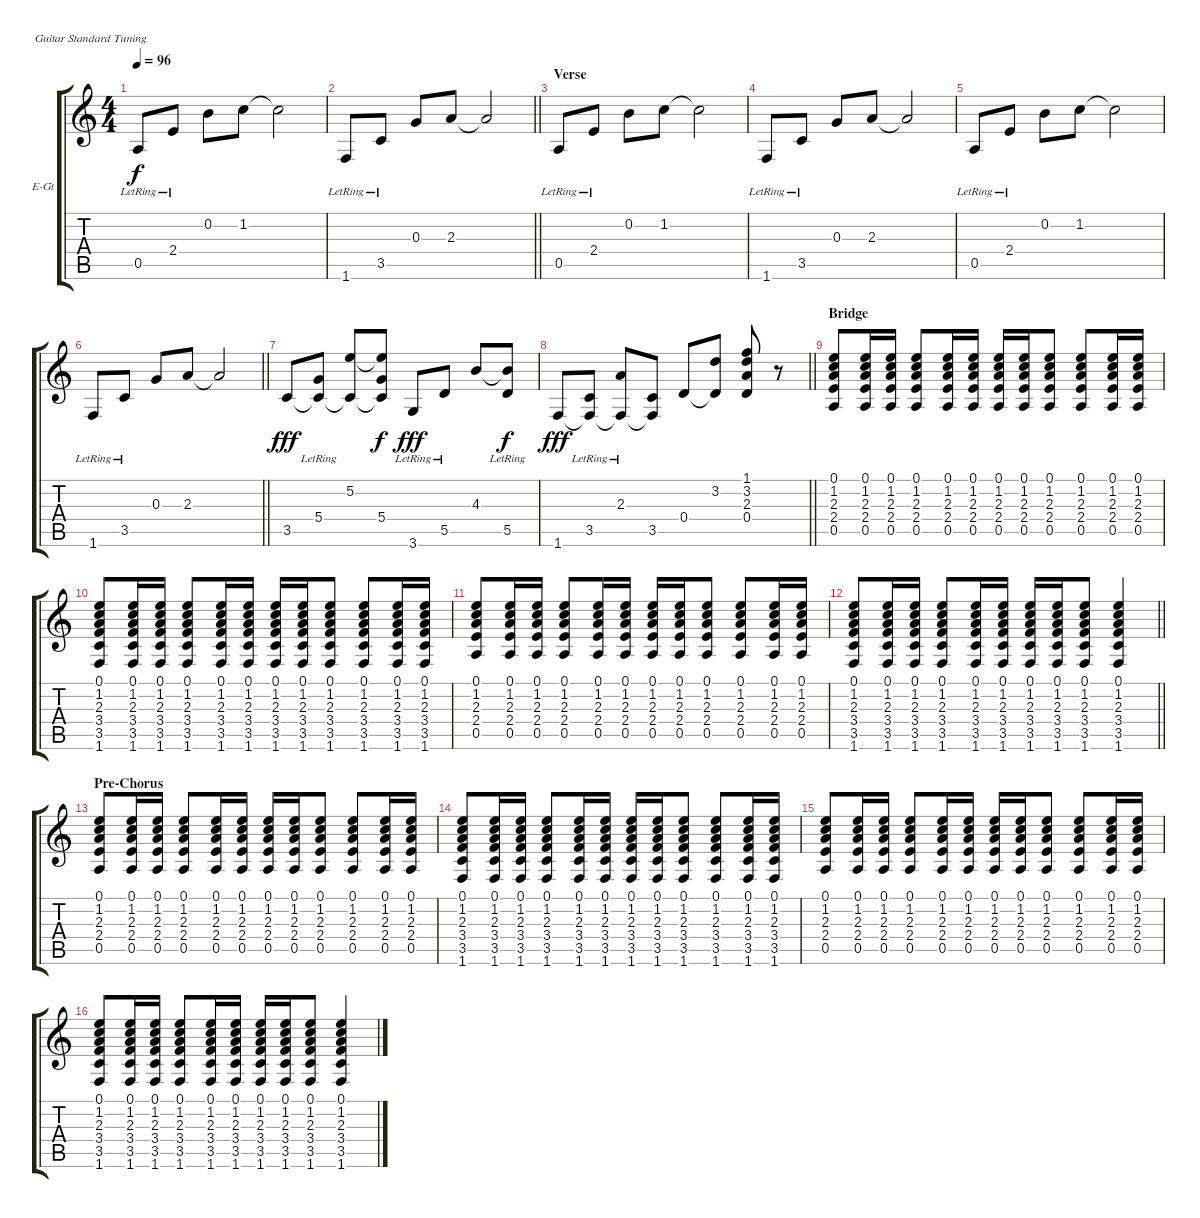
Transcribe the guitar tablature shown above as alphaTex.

\bracketExtendMode groupsimilarinstruments
\firstSystemTrackNameOrientation horizontal
\otherSystemsTrackNameOrientation horizontal
\track ("Gtr 1" "E-Gt") {instrument electricguitarclean}
\staff {score tabs}
\tuning (E4 B3 G3 D3 A2 E2)
\ts (4 4)
\tempo 96
\clef g2
\ks c
0.5{lr}.8{dy f} 2.4{lr}.8 0.2.8 1.2.8 1.2{t}.2 |
\barLineRight lightlight
1.6{lr}.8 3.5{lr}.8 0.3.8 2.3.8 2.3{t}.2 |
\section ("" "Verse")
0.5{lr}.8 2.4{lr}.8 0.2.8 1.2.8 1.2{t}.2 |
1.6{lr}.8 3.5{lr}.8 0.3.8 2.3.8 2.3{t}.2 |
0.5{lr}.8 2.4{lr}.8 0.2.8 1.2.8 1.2{t}.2 |
\barLineRight lightlight
1.6{lr}.8 3.5{lr}.8 0.3.8 2.3.8 2.3{t}.2 |
3.5.8{dy fff} (5.4{lr} 3.5{t}).8 (5.2 3.5{t}).8 (5.2{t} 5.4 3.5{t}).8{dy f} 3.6{lr}.8{dy fff} 5.5{lr}.8 4.3.8 (4.3{t} 5.5{lr}).8{dy f} |
\barLineRight lightlight
1.6.8{dy fff} (3.5{lr} 1.6{t}).8 (2.3{lr} 1.6{t}).8 (3.5 1.6{t}).8 0.4.8 (3.2 0.4{t}).8 (1.1 3.2 2.3 0.4).8 r.8 |
\section ("" "Bridge")
(0.1 1.2 2.3 2.4 0.5).8 (0.1 1.2 2.3 2.4 0.5).16 (0.1 1.2 2.3 2.4 0.5).16 (0.1 1.2 2.3 2.4 0.5).8 (0.1 1.2 2.3 2.4 0.5).16 (0.1 1.2 2.3 2.4 0.5).16 (0.1 1.2 2.3 2.4 0.5).16 (0.1 1.2 2.3 2.4 0.5).16 (0.1 1.2 2.3 2.4 0.5).8 (0.1 1.2 2.3 2.4 0.5).8 (0.1 1.2 2.3 2.4 0.5).16 (0.1 1.2 2.3 2.4 0.5).16 |
(0.1 1.2 2.3 3.4 3.5 1.6).8 (0.1 1.2 2.3 3.4 3.5 1.6).16 (0.1 1.2 2.3 3.4 3.5 1.6).16 (0.1 1.2 2.3 3.4 3.5 1.6).8 (0.1 1.2 2.3 3.4 3.5 1.6).16 (0.1 1.2 2.3 3.4 3.5 1.6).16 (0.1 1.2 2.3 3.4 3.5 1.6).16 (0.1 1.2 2.3 3.4 3.5 1.6).16 (0.1 1.2 2.3 3.4 3.5 1.6).8 (0.1 1.2 2.3 3.4 3.5 1.6).8 (0.1 1.2 2.3 3.4 3.5 1.6).16 (0.1 1.2 2.3 3.4 3.5 1.6).16 |
(0.1 1.2 2.3 2.4 0.5).8 (0.1 1.2 2.3 2.4 0.5).16 (0.1 1.2 2.3 2.4 0.5).16 (0.1 1.2 2.3 2.4 0.5).8 (0.1 1.2 2.3 2.4 0.5).16 (0.1 1.2 2.3 2.4 0.5).16 (0.1 1.2 2.3 2.4 0.5).16 (0.1 1.2 2.3 2.4 0.5).16 (0.1 1.2 2.3 2.4 0.5).8 (0.1 1.2 2.3 2.4 0.5).8 (0.1 1.2 2.3 2.4 0.5).16 (0.1 1.2 2.3 2.4 0.5).16 |
\barLineRight lightlight
(0.1 1.2 2.3 3.4 3.5 1.6).8 (0.1 1.2 2.3 3.4 3.5 1.6).16 (0.1 1.2 2.3 3.4 3.5 1.6).16 (0.1 1.2 2.3 3.4 3.5 1.6).8 (0.1 1.2 2.3 3.4 3.5 1.6).16 (0.1 1.2 2.3 3.4 3.5 1.6).16 (0.1 1.2 2.3 3.4 3.5 1.6).16 (0.1 1.2 2.3 3.4 3.5 1.6).16 (0.1 1.2 2.3 3.4 3.5 1.6).8 (0.1 1.2 2.3 3.4 3.5 1.6).4 |
\section ("" "Pre-Chorus")
(0.1 1.2 2.3 2.4 0.5).8 (0.1 1.2 2.3 2.4 0.5).16 (0.1 1.2 2.3 2.4 0.5).16 (0.1 1.2 2.3 2.4 0.5).8 (0.1 1.2 2.3 2.4 0.5).16 (0.1 1.2 2.3 2.4 0.5).16 (0.1 1.2 2.3 2.4 0.5).16 (0.1 1.2 2.3 2.4 0.5).16 (0.1 1.2 2.3 2.4 0.5).8 (0.1 1.2 2.3 2.4 0.5).8 (0.1 1.2 2.3 2.4 0.5).16 (0.1 1.2 2.3 2.4 0.5).16 |
(0.1 1.2 2.3 3.4 3.5 1.6).8 (0.1 1.2 2.3 3.4 3.5 1.6).16 (0.1 1.2 2.3 3.4 3.5 1.6).16 (0.1 1.2 2.3 3.4 3.5 1.6).8 (0.1 1.2 2.3 3.4 3.5 1.6).16 (0.1 1.2 2.3 3.4 3.5 1.6).16 (0.1 1.2 2.3 3.4 3.5 1.6).16 (0.1 1.2 2.3 3.4 3.5 1.6).16 (0.1 1.2 2.3 3.4 3.5 1.6).8 (0.1 1.2 2.3 3.4 3.5 1.6).8 (0.1 1.2 2.3 3.4 3.5 1.6).16 (0.1 1.2 2.3 3.4 3.5 1.6).16 |
(0.1 1.2 2.3 2.4 0.5).8 (0.1 1.2 2.3 2.4 0.5).16 (0.1 1.2 2.3 2.4 0.5).16 (0.1 1.2 2.3 2.4 0.5).8 (0.1 1.2 2.3 2.4 0.5).16 (0.1 1.2 2.3 2.4 0.5).16 (0.1 1.2 2.3 2.4 0.5).16 (0.1 1.2 2.3 2.4 0.5).16 (0.1 1.2 2.3 2.4 0.5).8 (0.1 1.2 2.3 2.4 0.5).8 (0.1 1.2 2.3 2.4 0.5).16 (0.1 1.2 2.3 2.4 0.5).16 |
(0.1 1.2 2.3 3.4 3.5 1.6).8 (0.1 1.2 2.3 3.4 3.5 1.6).16 (0.1 1.2 2.3 3.4 3.5 1.6).16 (0.1 1.2 2.3 3.4 3.5 1.6).8 (0.1 1.2 2.3 3.4 3.5 1.6).16 (0.1 1.2 2.3 3.4 3.5 1.6).16 (0.1 1.2 2.3 3.4 3.5 1.6).16 (0.1 1.2 2.3 3.4 3.5 1.6).16 (0.1 1.2 2.3 3.4 3.5 1.6).8 (0.1 1.2 2.3 3.4 3.5 1.6).4
